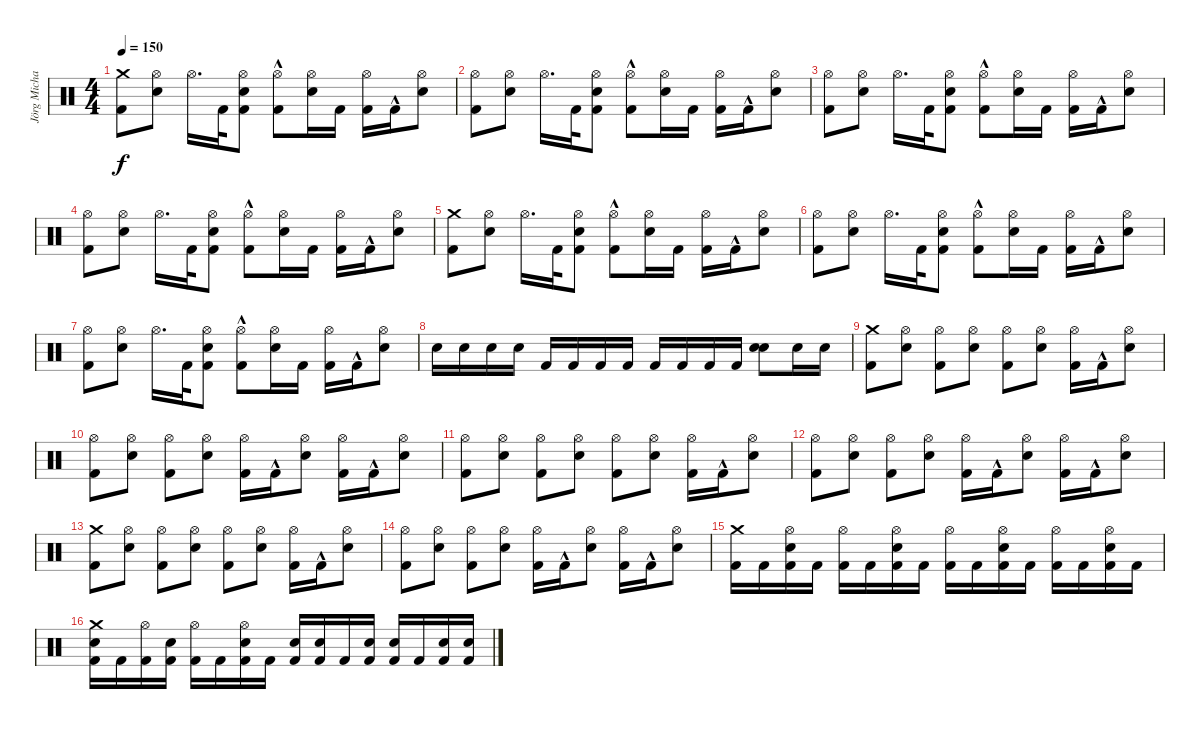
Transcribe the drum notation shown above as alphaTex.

\track ("Jörg Michael" "Jörg Micha") {instrument percussion}
\staff {score}
\articulation defaults
\ts (4 4)
\tempo 150
\clef neutral
\ks c
("Kick (hit) 2" "Crash medium (hit)").8{dy f} ("Snare (hit) 2" "Hi-Hat (open)").8 "Hi-Hat (open)".16{d} "Kick (hit) 2".32 ("Kick (hit) 2" "Snare (hit) 2" "Hi-Hat (open)").8 ("Kick (hit) 2"{hac} "Hi-Hat (open)").8 ("Snare (hit) 2" "Hi-Hat (open)").16 "Kick (hit) 2".16 ("Kick (hit) 2" "Hi-Hat (open)").16 "Kick (hit) 2"{hac}.16 ("Snare (hit) 2" "Hi-Hat (open)").8 |
("Hi-Hat (open)" "Kick (hit) 2").8 ("Snare (hit) 2" "Hi-Hat (open)").8 "Hi-Hat (open)".16{d} "Kick (hit) 2".32 ("Kick (hit) 2" "Snare (hit) 2" "Hi-Hat (open)").8 ("Kick (hit) 2"{hac} "Hi-Hat (open)").8 ("Snare (hit) 2" "Hi-Hat (open)").16 "Kick (hit) 2".16 ("Kick (hit) 2" "Hi-Hat (open)").16 "Kick (hit) 2"{hac}.16 ("Snare (hit) 2" "Hi-Hat (open)").8 |
("Hi-Hat (open)" "Kick (hit) 2").8 ("Snare (hit) 2" "Hi-Hat (open)").8 "Hi-Hat (open)".16{d} "Kick (hit) 2".32 ("Kick (hit) 2" "Snare (hit) 2" "Hi-Hat (open)").8 ("Kick (hit) 2"{hac} "Hi-Hat (open)").8 ("Snare (hit) 2" "Hi-Hat (open)").16 "Kick (hit) 2".16 ("Kick (hit) 2" "Hi-Hat (open)").16 "Kick (hit) 2"{hac}.16 ("Snare (hit) 2" "Hi-Hat (open)").8 |
("Hi-Hat (open)" "Kick (hit) 2").8 ("Snare (hit) 2" "Hi-Hat (open)").8 "Hi-Hat (open)".16{d} "Kick (hit) 2".32 ("Kick (hit) 2" "Snare (hit) 2" "Hi-Hat (open)").8 ("Kick (hit) 2"{hac} "Hi-Hat (open)").8 ("Snare (hit) 2" "Hi-Hat (open)").16 "Kick (hit) 2".16 ("Kick (hit) 2" "Hi-Hat (open)").16 "Kick (hit) 2"{hac}.16 ("Snare (hit) 2" "Hi-Hat (open)").8 |
("Kick (hit) 2" "Crash medium (hit)").8 ("Snare (hit) 2" "Hi-Hat (open)").8 "Hi-Hat (open)".16{d} "Kick (hit) 2".32 ("Kick (hit) 2" "Snare (hit) 2" "Hi-Hat (open)").8 ("Kick (hit) 2"{hac} "Hi-Hat (open)").8 ("Snare (hit) 2" "Hi-Hat (open)").16 "Kick (hit) 2".16 ("Kick (hit) 2" "Hi-Hat (open)").16 "Kick (hit) 2"{hac}.16 ("Snare (hit) 2" "Hi-Hat (open)").8 |
("Hi-Hat (open)" "Kick (hit) 2").8 ("Snare (hit) 2" "Hi-Hat (open)").8 "Hi-Hat (open)".16{d} "Kick (hit) 2".32 ("Kick (hit) 2" "Snare (hit) 2" "Hi-Hat (open)").8 ("Kick (hit) 2"{hac} "Hi-Hat (open)").8 ("Snare (hit) 2" "Hi-Hat (open)").16 "Kick (hit) 2".16 ("Kick (hit) 2" "Hi-Hat (open)").16 "Kick (hit) 2"{hac}.16 ("Snare (hit) 2" "Hi-Hat (open)").8 |
("Hi-Hat (open)" "Kick (hit) 2").8 ("Snare (hit) 2" "Hi-Hat (open)").8 "Hi-Hat (open)".16{d} "Kick (hit) 2".32 ("Kick (hit) 2" "Snare (hit) 2" "Hi-Hat (open)").8 ("Kick (hit) 2"{hac} "Hi-Hat (open)").8 ("Snare (hit) 2" "Hi-Hat (open)").16 "Kick (hit) 2".16 ("Kick (hit) 2" "Hi-Hat (open)").16 "Kick (hit) 2"{hac}.16 ("Snare (hit) 2" "Hi-Hat (open)").8 |
"Snare (hit) 2".16 "Snare (hit) 2".16 "Snare (hit) 2".16 "Snare (hit) 2".16 "Kick (hit) 2".16 "Kick (hit) 2".16 "Kick (hit) 2".16 "Kick (hit) 2".16 "Kick (hit) 2".16 "Kick (hit) 2".16 "Kick (hit) 2".16 "Kick (hit) 2".16 ("Snare (hit) 2" "Snare (hit) 2").8 "Snare (hit) 2".16 "Snare (hit) 2".16 |
("Kick (hit) 2" "Crash medium (hit)").8 ("Snare (hit) 2" "Hi-Hat (open)").8 ("Kick (hit) 2" "Hi-Hat (open)").8 ("Snare (hit) 2" "Hi-Hat (open)").8 ("Kick (hit) 2" "Hi-Hat (open)").8 ("Snare (hit) 2" "Hi-Hat (open)").8 ("Kick (hit) 2" "Hi-Hat (open)").16 "Kick (hit) 2"{hac}.16 ("Snare (hit) 2" "Hi-Hat (open)").8 |
("Kick (hit) 2" "Hi-Hat (open)").8 ("Snare (hit) 2" "Hi-Hat (open)").8 ("Kick (hit) 2" "Hi-Hat (open)").8 ("Snare (hit) 2" "Hi-Hat (open)").8 ("Kick (hit) 2" "Hi-Hat (open)").16 "Kick (hit) 2"{hac}.16 ("Snare (hit) 2" "Hi-Hat (open)").8 ("Kick (hit) 2" "Hi-Hat (open)").16 "Kick (hit) 2"{hac}.16 ("Snare (hit) 2" "Hi-Hat (open)").8 |
("Hi-Hat (open)" "Kick (hit) 2").8 ("Snare (hit) 2" "Hi-Hat (open)").8 ("Kick (hit) 2" "Hi-Hat (open)").8 ("Snare (hit) 2" "Hi-Hat (open)").8 ("Kick (hit) 2" "Hi-Hat (open)").8 ("Snare (hit) 2" "Hi-Hat (open)").8 ("Kick (hit) 2" "Hi-Hat (open)").16 "Kick (hit) 2"{hac}.16 ("Snare (hit) 2" "Hi-Hat (open)").8 |
("Kick (hit) 2" "Hi-Hat (open)").8 ("Snare (hit) 2" "Hi-Hat (open)").8 ("Kick (hit) 2" "Hi-Hat (open)").8 ("Snare (hit) 2" "Hi-Hat (open)").8 ("Kick (hit) 2" "Hi-Hat (open)").16 "Kick (hit) 2"{hac}.16 ("Snare (hit) 2" "Hi-Hat (open)").8 ("Kick (hit) 2" "Hi-Hat (open)").16 "Kick (hit) 2"{hac}.16 ("Snare (hit) 2" "Hi-Hat (open)").8 |
("Kick (hit) 2" "Crash medium (hit)").8 ("Snare (hit) 2" "Hi-Hat (open)").8 ("Kick (hit) 2" "Hi-Hat (open)").8 ("Snare (hit) 2" "Hi-Hat (open)").8 ("Kick (hit) 2" "Hi-Hat (open)").8 ("Snare (hit) 2" "Hi-Hat (open)").8 ("Kick (hit) 2" "Hi-Hat (open)").16 "Kick (hit) 2"{hac}.16 ("Snare (hit) 2" "Hi-Hat (open)").8 |
("Kick (hit) 2" "Hi-Hat (open)").8 ("Snare (hit) 2" "Hi-Hat (open)").8 ("Kick (hit) 2" "Hi-Hat (open)").8 ("Snare (hit) 2" "Hi-Hat (open)").8 ("Kick (hit) 2" "Hi-Hat (open)").16 "Kick (hit) 2"{hac}.16 ("Snare (hit) 2" "Hi-Hat (open)").8 ("Kick (hit) 2" "Hi-Hat (open)").16 "Kick (hit) 2"{hac}.16 ("Snare (hit) 2" "Hi-Hat (open)").8 |
("Kick (hit) 2" "Crash medium (hit)").16 "Kick (hit) 2".16 ("Snare (hit) 2" "Kick (hit) 2" "Hi-Hat (open)").16 "Kick (hit) 2".16 ("Kick (hit) 2" "Hi-Hat (open)").16 "Kick (hit) 2".16 ("Snare (hit) 2" "Kick (hit) 2" "Hi-Hat (open)").16 "Kick (hit) 2".16 ("Kick (hit) 2" "Hi-Hat (open)").16 "Kick (hit) 2".16 ("Snare (hit) 2" "Kick (hit) 2" "Hi-Hat (open)").16 "Kick (hit) 2".16 ("Kick (hit) 2" "Hi-Hat (open)").16 "Kick (hit) 2".16 ("Snare (hit) 2" "Kick (hit) 2" "Hi-Hat (open)").16 "Kick (hit) 2".16 |
("Snare (hit) 2" "Crash medium (hit)" "Kick (hit) 2").16 "Kick (hit) 2".16 ("Hi-Hat (open)" "Kick (hit) 2").16 ("Snare (hit) 2" "Kick (hit) 2").16 ("Hi-Hat (open)" "Kick (hit) 2").16 "Kick (hit) 2".16 ("Snare (hit) 2" "Hi-Hat (open)" "Kick (hit) 2").16 "Kick (hit) 2".16 ("Snare (hit) 2" "Kick (hit) 2").16 ("Snare (hit) 2" "Kick (hit) 2").16 "Kick (hit) 2".16 ("Snare (hit) 2" "Kick (hit) 2").16 ("Snare (hit) 2" "Kick (hit) 2").16 "Kick (hit) 2".16 ("Snare (hit) 2" "Kick (hit) 2").16 ("Snare (hit) 2" "Kick (hit) 2").16
